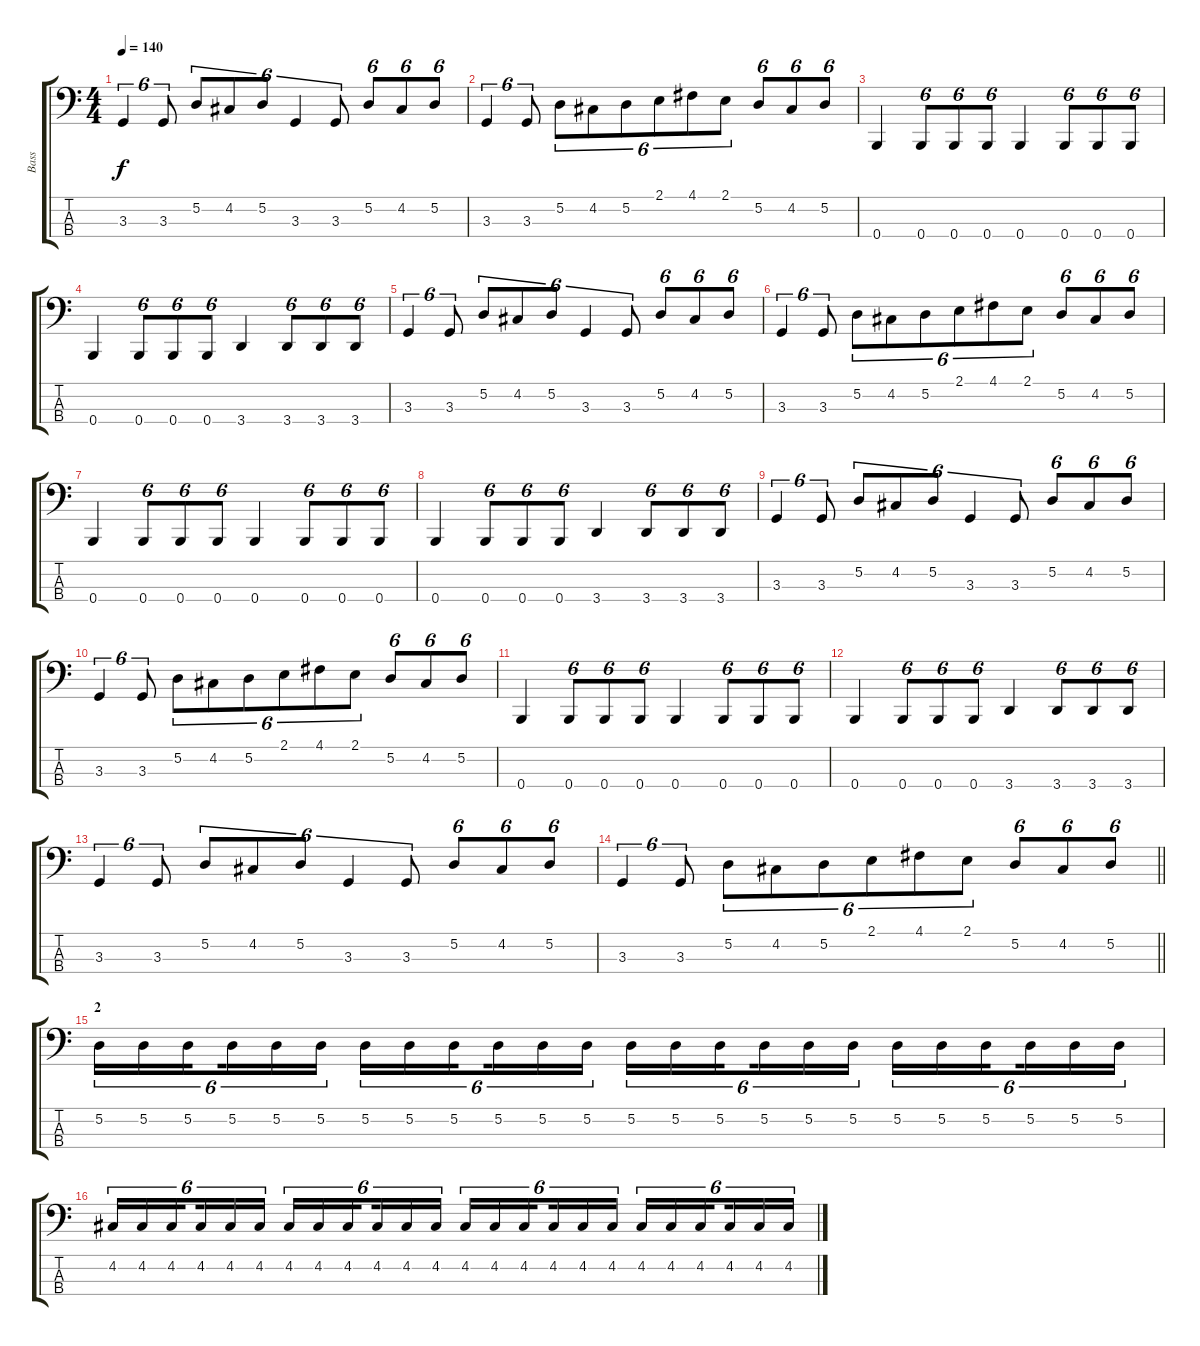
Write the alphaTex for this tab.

\track ("Bass" "Bass") {instrument electricbasspick}
\staff {score tabs}
\tuning (D2 A1 E1 B0) {hide}
\ts (4 4)
\tempo 140
\clef f4
\ks c
3.3.4{tu (6 4) dy f} 3.3.8{tu (6 4)} 5.2.8{tu (6 4)} 4.2.8{tu (6 4)} 5.2.8{tu (6 4)} 3.3.4{tu (6 4)} 3.3.8{tu (6 4)} 5.2.8{tu (6 4)} 4.2.8{tu (6 4)} 5.2.8{tu (6 4)} |
3.3.4{tu (6 4)} 3.3.8{tu (6 4)} 5.2.8{tu (6 4)} 4.2.8{tu (6 4)} 5.2.8{tu (6 4)} 2.1.8{tu (6 4)} 4.1.8{tu (6 4)} 2.1.8{tu (6 4)} 5.2.8{tu (6 4)} 4.2.8{tu (6 4)} 5.2.8{tu (6 4)} |
0.4.4 0.4.8{tu (6 4)} 0.4.8{tu (6 4)} 0.4.8{tu (6 4)} 0.4.4 0.4.8{tu (6 4)} 0.4.8{tu (6 4)} 0.4.8{tu (6 4)} |
0.4.4 0.4.8{tu (6 4)} 0.4.8{tu (6 4)} 0.4.8{tu (6 4)} 3.4.4 3.4.8{tu (6 4)} 3.4.8{tu (6 4)} 3.4.8{tu (6 4)} |
3.3.4{tu (6 4)} 3.3.8{tu (6 4)} 5.2.8{tu (6 4)} 4.2.8{tu (6 4)} 5.2.8{tu (6 4)} 3.3.4{tu (6 4)} 3.3.8{tu (6 4)} 5.2.8{tu (6 4)} 4.2.8{tu (6 4)} 5.2.8{tu (6 4)} |
3.3.4{tu (6 4)} 3.3.8{tu (6 4)} 5.2.8{tu (6 4)} 4.2.8{tu (6 4)} 5.2.8{tu (6 4)} 2.1.8{tu (6 4)} 4.1.8{tu (6 4)} 2.1.8{tu (6 4)} 5.2.8{tu (6 4)} 4.2.8{tu (6 4)} 5.2.8{tu (6 4)} |
0.4.4 0.4.8{tu (6 4)} 0.4.8{tu (6 4)} 0.4.8{tu (6 4)} 0.4.4 0.4.8{tu (6 4)} 0.4.8{tu (6 4)} 0.4.8{tu (6 4)} |
0.4.4 0.4.8{tu (6 4)} 0.4.8{tu (6 4)} 0.4.8{tu (6 4)} 3.4.4 3.4.8{tu (6 4)} 3.4.8{tu (6 4)} 3.4.8{tu (6 4)} |
3.3.4{tu (6 4)} 3.3.8{tu (6 4)} 5.2.8{tu (6 4)} 4.2.8{tu (6 4)} 5.2.8{tu (6 4)} 3.3.4{tu (6 4)} 3.3.8{tu (6 4)} 5.2.8{tu (6 4)} 4.2.8{tu (6 4)} 5.2.8{tu (6 4)} |
3.3.4{tu (6 4)} 3.3.8{tu (6 4)} 5.2.8{tu (6 4)} 4.2.8{tu (6 4)} 5.2.8{tu (6 4)} 2.1.8{tu (6 4)} 4.1.8{tu (6 4)} 2.1.8{tu (6 4)} 5.2.8{tu (6 4)} 4.2.8{tu (6 4)} 5.2.8{tu (6 4)} |
0.4.4 0.4.8{tu (6 4)} 0.4.8{tu (6 4)} 0.4.8{tu (6 4)} 0.4.4 0.4.8{tu (6 4)} 0.4.8{tu (6 4)} 0.4.8{tu (6 4)} |
0.4.4 0.4.8{tu (6 4)} 0.4.8{tu (6 4)} 0.4.8{tu (6 4)} 3.4.4 3.4.8{tu (6 4)} 3.4.8{tu (6 4)} 3.4.8{tu (6 4)} |
3.3.4{tu (6 4)} 3.3.8{tu (6 4)} 5.2.8{tu (6 4)} 4.2.8{tu (6 4)} 5.2.8{tu (6 4)} 3.3.4{tu (6 4)} 3.3.8{tu (6 4)} 5.2.8{tu (6 4)} 4.2.8{tu (6 4)} 5.2.8{tu (6 4)} |
\barLineRight lightlight
3.3.4{tu (6 4)} 3.3.8{tu (6 4)} 5.2.8{tu (6 4)} 4.2.8{tu (6 4)} 5.2.8{tu (6 4)} 2.1.8{tu (6 4)} 4.1.8{tu (6 4)} 2.1.8{tu (6 4)} 5.2.8{tu (6 4)} 4.2.8{tu (6 4)} 5.2.8{tu (6 4)} |
\section ("" "2")
5.2.16{tu (6 4)} 5.2.16{tu (6 4)} 5.2.16{tu (6 4) beam splitsecondary} 5.2.16{tu (6 4)} 5.2.16{tu (6 4)} 5.2.16{tu (6 4)} 5.2.16{tu (6 4)} 5.2.16{tu (6 4)} 5.2.16{tu (6 4) beam splitsecondary} 5.2.16{tu (6 4)} 5.2.16{tu (6 4)} 5.2.16{tu (6 4)} 5.2.16{tu (6 4)} 5.2.16{tu (6 4)} 5.2.16{tu (6 4) beam splitsecondary} 5.2.16{tu (6 4)} 5.2.16{tu (6 4)} 5.2.16{tu (6 4)} 5.2.16{tu (6 4)} 5.2.16{tu (6 4)} 5.2.16{tu (6 4) beam splitsecondary} 5.2.16{tu (6 4)} 5.2.16{tu (6 4)} 5.2.16{tu (6 4)} |
4.2.16{tu (6 4)} 4.2.16{tu (6 4)} 4.2.16{tu (6 4) beam splitsecondary} 4.2.16{tu (6 4)} 4.2.16{tu (6 4)} 4.2.16{tu (6 4)} 4.2.16{tu (6 4)} 4.2.16{tu (6 4)} 4.2.16{tu (6 4) beam splitsecondary} 4.2.16{tu (6 4)} 4.2.16{tu (6 4)} 4.2.16{tu (6 4)} 4.2.16{tu (6 4)} 4.2.16{tu (6 4)} 4.2.16{tu (6 4) beam splitsecondary} 4.2.16{tu (6 4)} 4.2.16{tu (6 4)} 4.2.16{tu (6 4)} 4.2.16{tu (6 4)} 4.2.16{tu (6 4)} 4.2.16{tu (6 4) beam splitsecondary} 4.2.16{tu (6 4)} 4.2.16{tu (6 4)} 4.2.16{tu (6 4)}
